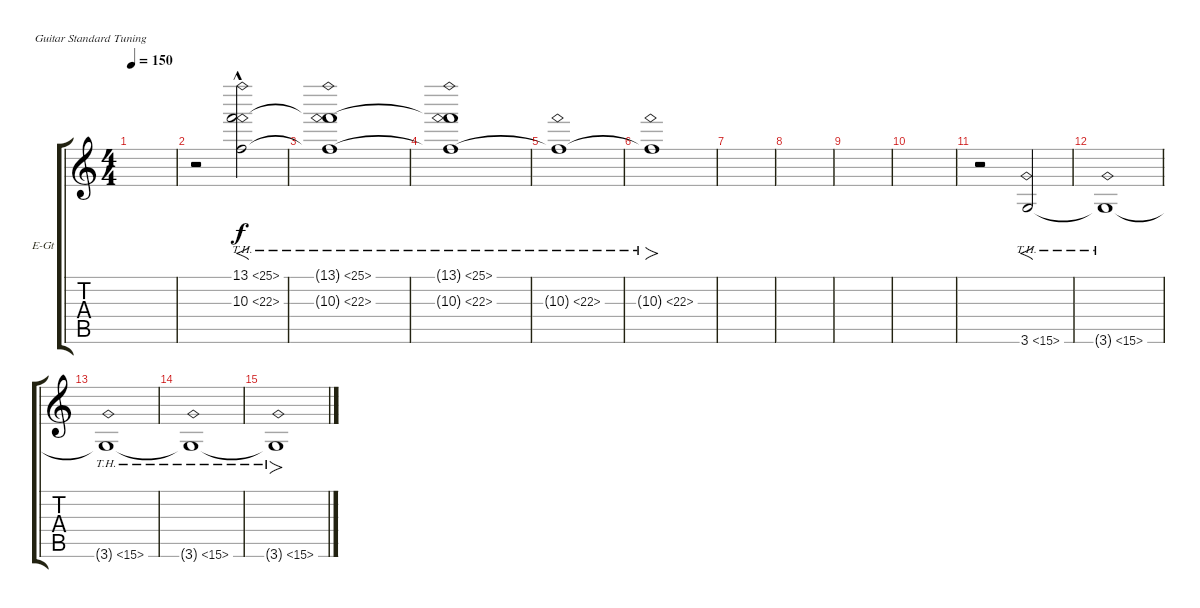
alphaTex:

\defaultSystemsLayout 4
\bracketExtendMode groupsimilarinstruments
\firstSystemTrackNameOrientation horizontal
\otherSystemsTrackNameOrientation horizontal
\track ("Cook" "E-Gt") {instrument electricguitarclean}
\staff {score tabs}
\tuning (E4 B3 G3 D3 A2 E2)
\ts (4 4)
\tempo 150
\clef g2
\ks c
|
r.2 (10.3{th 12 hac} 13.1{th 12 hac}).2{f} |
(13.1{th 12 t} 10.3{th 12 t}).1 |
(13.1{th 12 t} 10.3{th 12 t}).1 |
10.3{th 12 t}.1 |
10.3{th 12 t}.1{fo} |
|
|
|
|
r.2 3.6{th 12}.2{f} |
3.6{th 12 t}.1 |
3.6{th 12 t}.1 |
3.6{th 12 t}.1 |
3.6{th 12 t}.1{fo}
